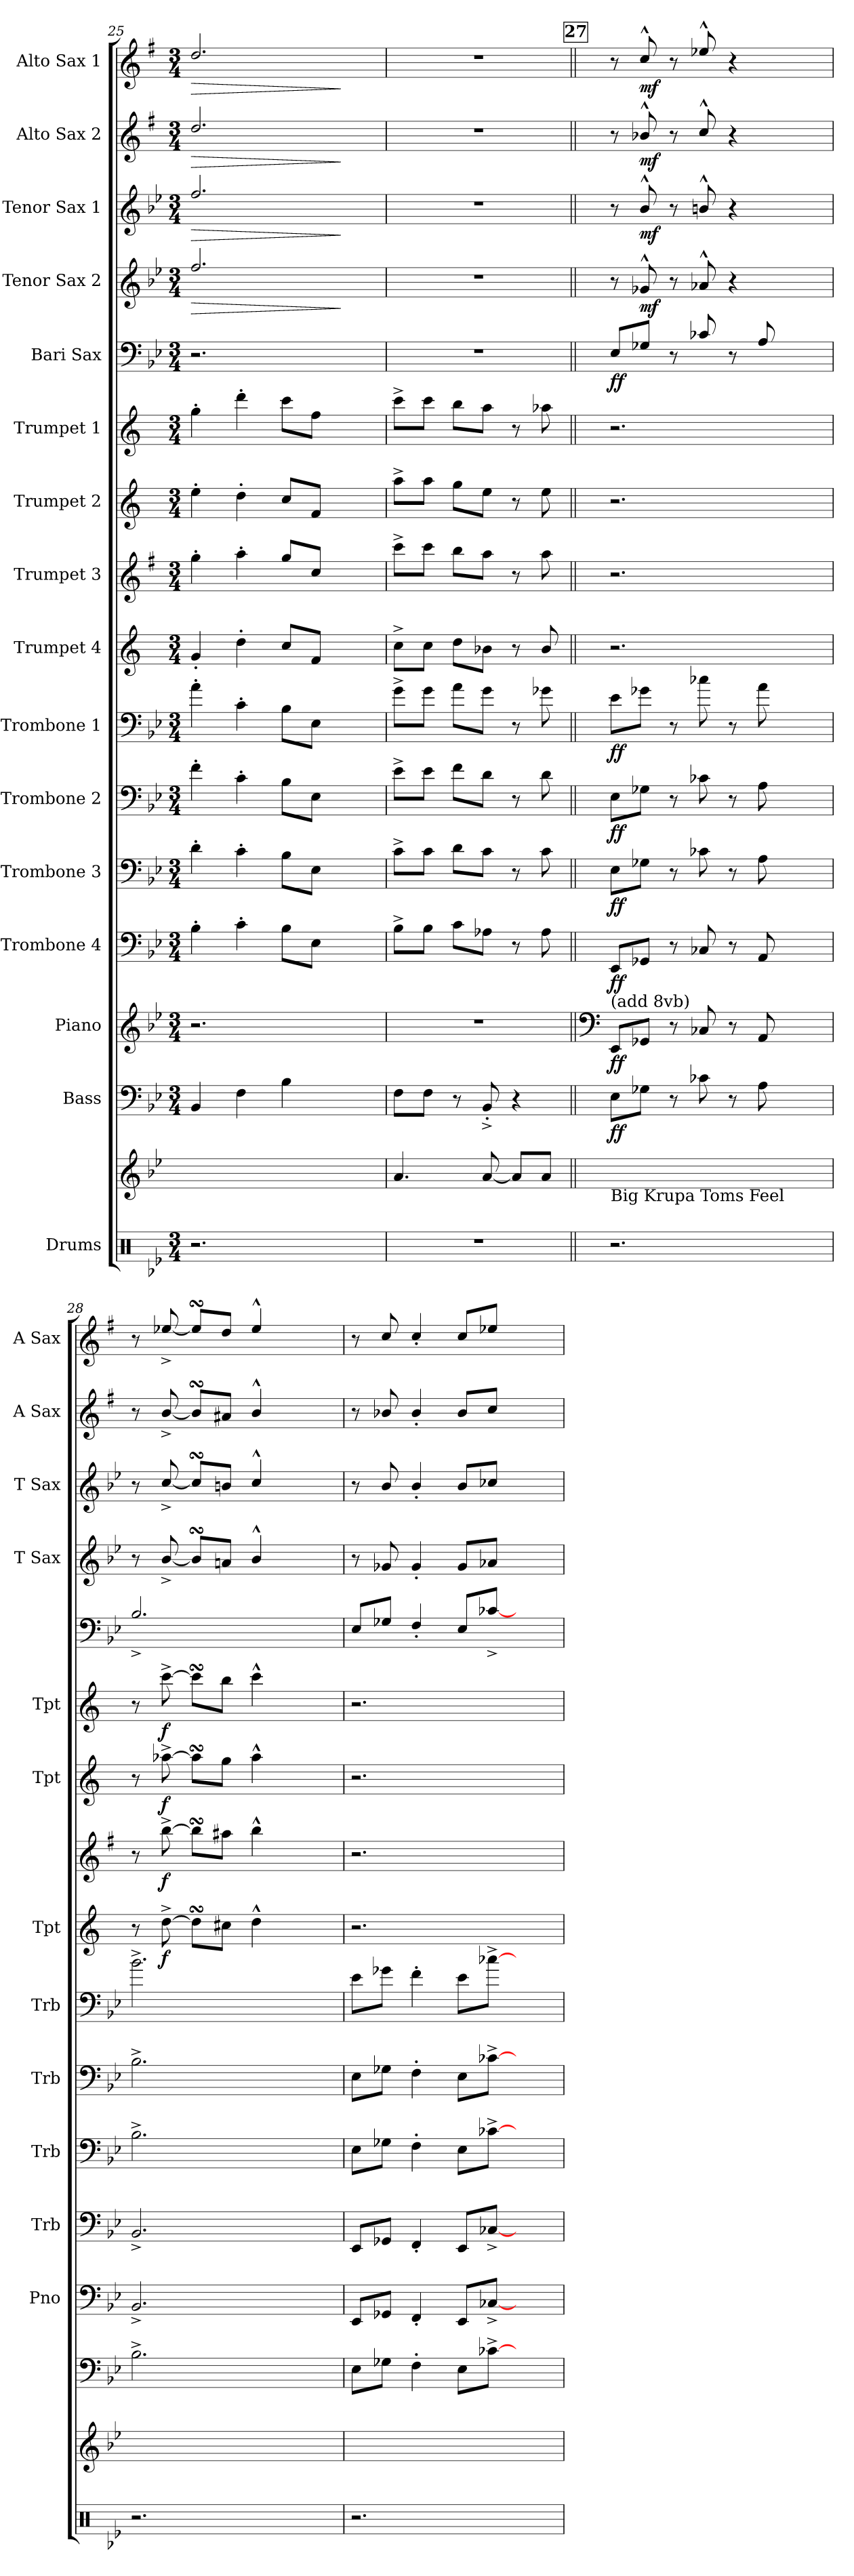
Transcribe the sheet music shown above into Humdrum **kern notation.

**kern	**kern	**kern	**dynam	**kern	**dynam	**kern	**dynam	**kern	**dynam	**kern	**dynam	**kern	**dynam	**kern	**dynam	**kern	**dynam	**kern	**dynam	**kern	**dynam	**kern	**dynam	**kern	**dynam	**kern	**dynam	**kern	**dynam	**kern	**dynam
*part17	*part16	*part15	*part15	*part14	*part14	*part13	*part13	*part12	*part12	*part11	*part11	*part10	*part10	*part9	*part9	*part8	*part8	*part7	*part7	*part6	*part6	*part5	*part5	*part4	*part4	*part3	*part3	*part2	*part2	*part1	*part1
*staff17	*staff16	*staff15	*staff15	*staff14	*staff14	*staff13	*staff13	*staff12	*staff12	*staff11	*staff11	*staff10	*staff10	*staff9	*staff9	*staff8	*staff8	*staff7	*staff7	*staff6	*staff6	*staff5	*staff5	*staff4	*staff4	*staff3	*staff3	*staff2	*staff2	*staff1	*staff1
*I"Drums	*	*I"Bass	*	*I"Piano	*	*I"Trombone 4	*	*I"Trombone 3	*	*I"Trombone 2	*	*I"Trombone 1	*	*I"Trumpet 4	*	*I"Trumpet 3	*	*I"Trumpet 2	*	*I"Trumpet 1	*	*I"Bari Sax	*	*I"Tenor Sax 2	*	*I"Tenor Sax 1	*	*I"Alto Sax 2	*	*I"Alto Sax 1	*
*	*	*	*	*I'Pno	*	*I'Trb	*	*I'Trb	*	*I'Trb	*	*I'Trb	*	*I'Tpt	*	*	*	*I'Tpt	*	*I'Tpt	*	*	*	*I'T Sax	*	*I'T Sax	*	*I'A Sax	*	*I'A Sax	*
!!LO:PB:g=z
*clefX	*clefG2	*clefF4	*	*clefG2	*	*clefF4	*	*clefF4	*	*clefF4	*	*clefF4	*	*clefG2	*	*clefG2	*	*clefG2	*	*clefG2	*	*clefF4	*	*clefG2	*	*clefG2	*	*clefG2	*	*clefG2	*
*	*	*ITrd7c12	*	*	*	*	*	*	*	*	*	*	*	*ITrd1c2	*	*ITrd5c9	*	*ITrd1c2	*	*ITrd1c2	*	*ITrd8c14	*	*ITrd8c14	*	*ITrd8c14	*	*ITrd5c9	*	*ITrd5c9	*
*k[b-e-]	*k[b-e-]	*k[b-e-]	*	*k[b-e-]	*	*k[b-e-]	*	*k[b-e-]	*	*k[b-e-]	*	*k[b-e-]	*	*k[b-e-]	*	*k[b-e-]	*	*k[b-e-]	*	*k[b-e-]	*	*k[b-e-]	*	*k[b-e-]	*	*k[b-e-]	*	*k[b-e-]	*	*k[b-e-]	*
*B-:	*B-:	*B-:	*	*B-:	*	*B-:	*	*B-:	*	*B-:	*	*B-:	*	*B-:	*	*B-:	*	*B-:	*	*B-:	*	*B-:	*	*B-:	*	*B-:	*	*B-:	*	*B-:	*
*M3/4	*	*M3/4	*	*M3/4	*	*M3/4	*	*M3/4	*	*M3/4	*	*M3/4	*	*M3/4	*	*M3/4	*	*M3/4	*	*M3/4	*	*M3/4	*	*M3/4	*	*M3/4	*	*M3/4	*	*M3/4	*
=25	=25	=25	=25	=25	=25	=25	=25	=25	=25	=25	=25	=25	=25	=25	=25	=25	=25	=25	=25	=25	=25	=25	=25	=25	=25	=25	=25	=25	=25	=25	=25
!	!	!	!	!	!	!	!	!	!	!	!	!	!	!	!	!	!	!	!	!	!	!	!	!	!LO:HP:b	!	!LO:HP:b	!	!LO:HP:b	!	!LO:HP:b
2.r	1ryy	4BBB-/	.	2.r	.	4B-'>\	.	4d'>\	.	4f'>\	.	4a'>\	.	4f'</	.	4b-'>\	.	4dd'>\	.	4ff'>\	.	2.r	.	2.f/	>	2.f/	>	2.f/	>	2.f/	>
.	.	4FF\	.	.	.	4c'>\	.	4c'>\	.	4c'>\	.	4c'>\	.	4cc'>\	.	4cc'>\	.	4cc'>\	.	4ccc'>\	.	.	.	.	.	.	.	.	.	.	.
.	.	4BB-\	.	.	.	8B-\L	.	8B-\L	.	8B-\L	.	8B-\L	.	8b-/L	.	8b-/L	.	8b-/L	.	8bb-\L	.	.	.	.	.	.	.	.	.	.	.
.	.	.	.	.	.	8E-\J	.	8E-\J	.	8E-\J	.	8E-\J	.	8e-/J	.	8e-/J	.	8e-/J	.	8ee-\J	.	.	.	.	.	.	.	.	.	.	.
4ryy	.	4ryy	.	4ryy	.	4ryy	.	4ryy	.	4ryy	.	4ryy	.	4ryy	.	4ryy	.	4ryy	.	4ryy	.	4ryy	.	4ryy	]	4ryy	]	4ryy	]	4ryy	]
=26	=26	=26	=26	=26	=26	=26	=26	=26	=26	=26	=26	=26	=26	=26	=26	=26	=26	=26	=26	=26	=26	=26	=26	=26	=26	=26	=26	=26	=26	=26	=26
2.r	4.a/	8FF\L	.	2.r	.	8B-^>\L	.	8c^>\L	.	8e-^>\L	.	8g^>\L	.	8b-^>\L	.	8ee-^>\L	.	8gg^>\L	.	8bb-^>\L	.	2.r	.	2.r	.	2.r	.	2.r	.	2.r	.
.	.	8FF\J	.	.	.	8B-\J	.	8c\J	.	8e-\J	.	8g\J	.	8b-\J	.	8ee-\J	.	8gg\J	.	8bb-\J	.	.	.	.	.	.	.	.	.	.	.
.	.	8r	.	.	.	8c\L	.	8d\L	.	8f\L	.	8a\L	.	8cc\L	.	8dd\L	.	8ff\L	.	8aa\L	.	.	.	.	.	.	.	.	.	.	.
.	[8a/	8BBB-^<'</	.	.	.	8A-X\J	.	8c\J	.	8d\J	.	8g\J	.	8a-X\J	.	8cc\J	.	8dd\J	.	8gg\J	.	.	.	.	.	.	.	.	.	.	.
.	8a/L]	4r	.	.	.	8r	.	8r	.	8r	.	8r	.	8r	.	8r	.	8r	.	8r	.	.	.	.	.	.	.	.	.	.	.
.	8a/J	.	.	.	.	8A-\	.	8c\	.	8d\	.	8g-X\	.	8a-/	.	8cc\	.	8dd\	.	8gg-X\	.	.	.	.	.	.	.	.	.	.	.
!!LO:REH:place=s1:a:B:fs=9:t=27
=27||	=27||	=27||	=27||	=27||	=27||	=27||	=27||	=27||	=27||	=27||	=27||	=27||	=27||	=27||	=27||	=27||	=27||	=27||	=27||	=27||	=27||	=27||	=27||	=27||	=27||	=27||	=27||	=27||	=27||	=27||	=27||
*	*	*	*	*clefF4	*	*	*	*	*	*	*	*	*	*	*	*	*	*	*	*	*	*	*	*	*	*	*	*	*	*	*
!	!	!	!	!LO:TX:a:t=(add 8vb)	!	!	!	!	!	!	!	!	!	!	!	!	!	!	!	!	!	!	!	!	!	!	!	!	!	!	!
!	!LO:TX:b:t=Big Krupa Toms Feel	!	!	!	!	!	!	!	!	!	!	!	!	!	!	!	!	!	!	!	!	!	!	!	!	!	!	!	!	!	!
!	!	!	!LO:DY:b	!	!LO:DY:b	!	!LO:DY:b	!	!LO:DY:b	!	!LO:DY:b	!	!LO:DY:b	!	!	!	!	!	!	!	!	!	!LO:DY:b	!	!	!	!	!	!	!	!
2.r	1ryy	8EE-\L	ff	8EE-/L	ff	8EE-/L	ff	8E-\L	ff	8E-\L	ff	8e-\L	ff	2.r	.	2.r	.	2.r	.	2.r	.	8EE-/L	ff	8r	.	8r	.	8r	.	8r	.
!	!	!	!	!	!	!	!	!	!	!	!	!	!	!	!	!	!	!	!	!	!	!	!	!	!LO:DY:b	!	!LO:DY:b	!	!LO:DY:b	!	!LO:DY:b
.	.	8GG-X\J	.	8GG-X/J	.	8GG-X/J	.	8G-X\J	.	8G-X\J	.	8g-X\J	.	.	.	.	.	.	.	.	.	8GG-X/J	.	8G-X^^>/	mf	8B-^^>/	mf	8d-X^^>/	mf	8e-^^>/	mf
.	.	8r	.	8r	.	8r	.	8r	.	8r	.	8r	.	.	.	.	.	.	.	.	.	8r	.	8r	.	8r	.	8r	.	8r	.
.	.	8C-X\	.	8C-X/	.	8C-X/	.	8c-X\	.	8c-X\	.	8cc-X\	.	.	.	.	.	.	.	.	.	8C-X/	.	8A-X^^>/	.	8Bn^^>/	.	8e-^^>/	.	8g-X^^>/	.
.	.	8r	.	8r	.	8r	.	8r	.	8r	.	8r	.	.	.	.	.	.	.	.	.	8r	.	4r	.	4r	.	4r	.	4r	.
.	.	8AA\	.	8AA/	.	8AA/	.	8A\	.	8A\	.	8a\	.	.	.	.	.	.	.	.	.	8AA/	.	.	.	.	.	.	.	.	.
4ryy	.	4ryy	.	4ryy	.	4ryy	.	4ryy	.	4ryy	.	4ryy	.	4ryy	.	4ryy	.	4ryy	.	4ryy	.	4ryy	.	4ryy	.	4ryy	.	4ryy	.	4ryy	.
=28	=28	=28	=28	=28	=28	=28	=28	=28	=28	=28	=28	=28	=28	=28	=28	=28	=28	=28	=28	=28	=28	=28	=28	=28	=28	=28	=28	=28	=28	=28	=28
2.r	1ryy	2.BB-^>\	.	2.BB-^</	.	2.BB-^</	.	2.B-^>\	.	2.B-^>\	.	2.b-^>\	.	8r	.	8r	.	8r	.	8r	.	2.BB-^</	.	8r	.	8r	.	8r	.	8r	.
!	!	!	!	!	!	!	!	!	!	!	!	!	!	!	!LO:DY:b	!	!LO:DY:b	!	!LO:DY:b	!	!LO:DY:b	!	!	!	!	!	!	!	!	!	!
.	.	.	.	.	.	.	.	.	.	.	.	.	.	[8cc^>\	f	[8dd^>\	f	[8gg-X^>\	f	[8bb-^>\	f	.	.	[8B-^</	.	[8c^</	.	[8d^</	.	[8g-X^</	.
.	.	.	.	.	.	.	.	.	.	.	.	.	.	8ccsSSS\L]	.	8ddsSsS\L]	.	8gg-sSSs\L]	.	8bb-sSSs\L]	.	.	.	8B-sSSs/L]	.	8csSSS/L]	.	8dsSsS/L]	.	8g-sSSs/L]	.
.	.	.	.	.	.	.	.	.	.	.	.	.	.	8bn\J	.	8cc#X\J	.	8ff\J	.	8aa\J	.	.	.	8Ani/J	.	8Bn/J	.	8c#X/J	.	8f/J	.
.	.	.	.	.	.	.	.	.	.	.	.	.	.	4cc^^>\	.	4dd^^>\	.	4gg-^^>\	.	4bb-^^>\	.	.	.	4B-^^>/	.	4c^^>/	.	4d^^>/	.	4g-^^>/	.
4ryy	.	4ryy	.	4ryy	.	4ryy	.	4ryy	.	4ryy	.	4ryy	.	4ryy	.	4ryy	.	4ryy	.	4ryy	.	4ryy	.	4ryy	.	4ryy	.	4ryy	.	4ryy	.
=29	=29	=29	=29	=29	=29	=29	=29	=29	=29	=29	=29	=29	=29	=29	=29	=29	=29	=29	=29	=29	=29	=29	=29	=29	=29	=29	=29	=29	=29	=29	=29
2.r	1ryy	8EE-\L	.	8EE-/L	.	8EE-/L	.	8E-\L	.	8E-\L	.	8e-\L	.	2.r	.	2.r	.	2.r	.	2.r	.	8EE-/L	.	8r	.	8r	.	8r	.	8r	.
.	.	8GG-X\J	.	8GG-X/J	.	8GG-X/J	.	8G-X\J	.	8G-X\J	.	8g-X\J	.	.	.	.	.	.	.	.	.	8GG-X/J	.	8G-X/	.	8B-i/	.	8d-X/	.	8e-/	.
.	.	4FF'>\	.	4FF'</	.	4FF'</	.	4F'>\	.	4F'>\	.	4f'>\	.	.	.	.	.	.	.	.	.	4FF'</	.	4G-'</	.	4B-'</	.	4d-'</	.	4e-'</	.
.	.	8EE-\L	.	8EE-/L	.	8EE-/L	.	8E-\L	.	8E-\L	.	8e-\L	.	.	.	.	.	.	.	.	.	8EE-/L	.	8G-/L	.	8B-/L	.	8d-/L	.	8e-/L	.
.	.	[8C-X^>\J	.	[8C-X^</J	.	[8C-X^</J	.	[8c-X^>\J	.	[8c-X^>\J	.	[8cc-X^>\J	.	.	.	.	.	.	.	.	.	[8C-X^</J	.	8A-X/J	.	8c-X/J	.	8e-/J	.	8g-X/J	.
4ryy	.	4ryy	.	4ryy	.	4ryy	.	4ryy	.	4ryy	.	4ryy	.	4ryy	.	4ryy	.	4ryy	.	4ryy	.	4ryy	.	4ryy	.	4ryy	.	4ryy	.	4ryy	.
=	=	=	=	=	=	=	=	=	=	=	=	=	=	=	=	=	=	=	=	=	=	=	=	=	=	=	=	=	=	=	=
*-	*-	*-	*-	*-	*-	*-	*-	*-	*-	*-	*-	*-	*-	*-	*-	*-	*-	*-	*-	*-	*-	*-	*-	*-	*-	*-	*-	*-	*-	*-	*-
